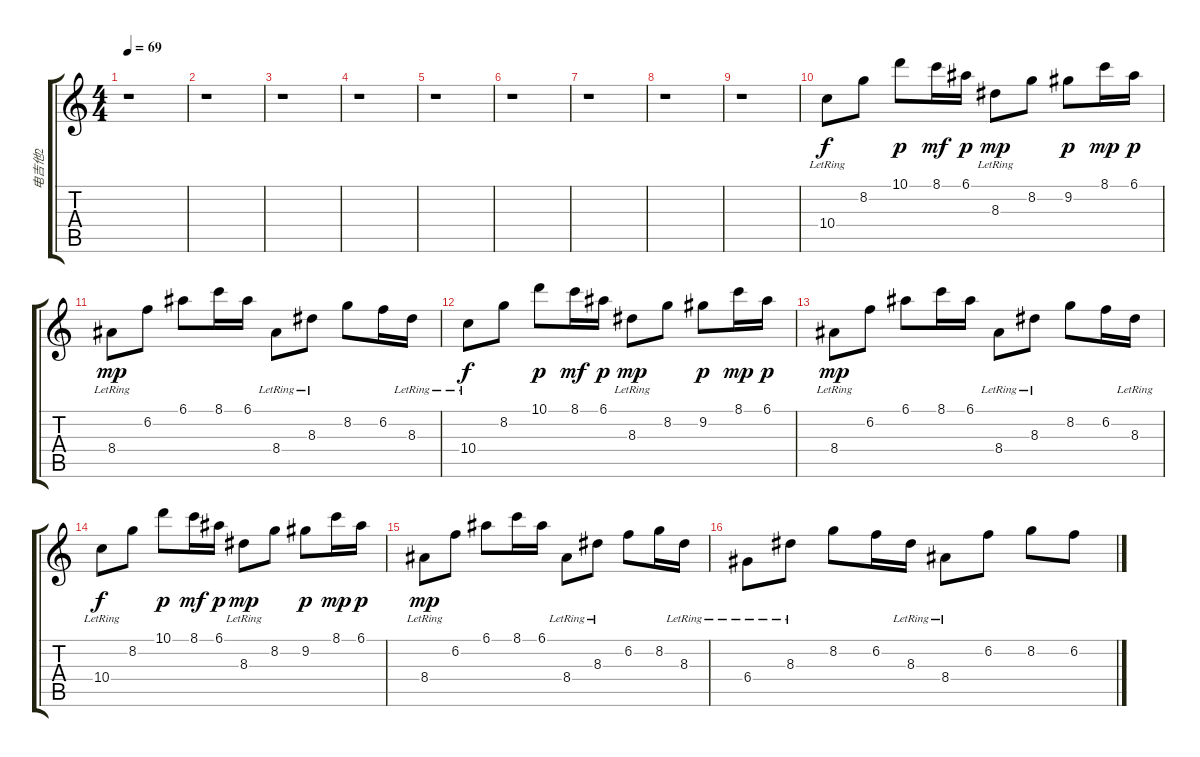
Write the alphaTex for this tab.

\track ("电吉他2" "电吉他2") {instrument electricguitarmuted}
\staff {score tabs}
\tuning (E4 B3 G3 D3 A2 E2) {hide}
\ts (4 4)
\tempo 69
\clef g2
\ks c
r.1{dy f} |
r.1 |
r.1 |
r.1 |
r.1 |
r.1 |
r.1 |
r.1 |
r.1 |
10.4{lr}.8 8.2.8 10.1.8{dy p} 8.1.16{dy mf} 6.1.16{dy p} 8.3{lr}.8{dy mp} 8.2.8 9.2.8{dy p} 8.1.16{dy mp} 6.1.16{dy p} |
8.4{lr}.8{dy mp} 6.2.8 6.1.8 8.1.16 6.1.16 8.4{lr}.8 8.3{lr}.8 8.2.8 6.2.16 8.3{lr}.16 |
10.4{lr}.8{dy f} 8.2.8 10.1.8{dy p} 8.1.16{dy mf} 6.1.16{dy p} 8.3{lr}.8{dy mp} 8.2.8 9.2.8{dy p} 8.1.16{dy mp} 6.1.16{dy p} |
8.4{lr}.8{dy mp} 6.2.8 6.1.8 8.1.16 6.1.16 8.4{lr}.8 8.3{lr}.8 8.2.8 6.2.16 8.3{lr}.16 |
10.4{lr}.8{dy f} 8.2.8 10.1.8{dy p} 8.1.16{dy mf} 6.1.16{dy p} 8.3{lr}.8{dy mp} 8.2.8 9.2.8{dy p} 8.1.16{dy mp} 6.1.16{dy p} |
8.4{lr}.8{dy mp} 6.2.8 6.1.8 8.1.16 6.1.16 8.4{lr}.8 8.3{lr}.8 6.2.8 8.2.16 8.3{lr}.16 |
6.4{lr}.8 8.3{lr}.8 8.2.8 6.2.16 8.3{lr}.16 8.4{lr}.8 6.2.8 8.2.8 6.2.8
